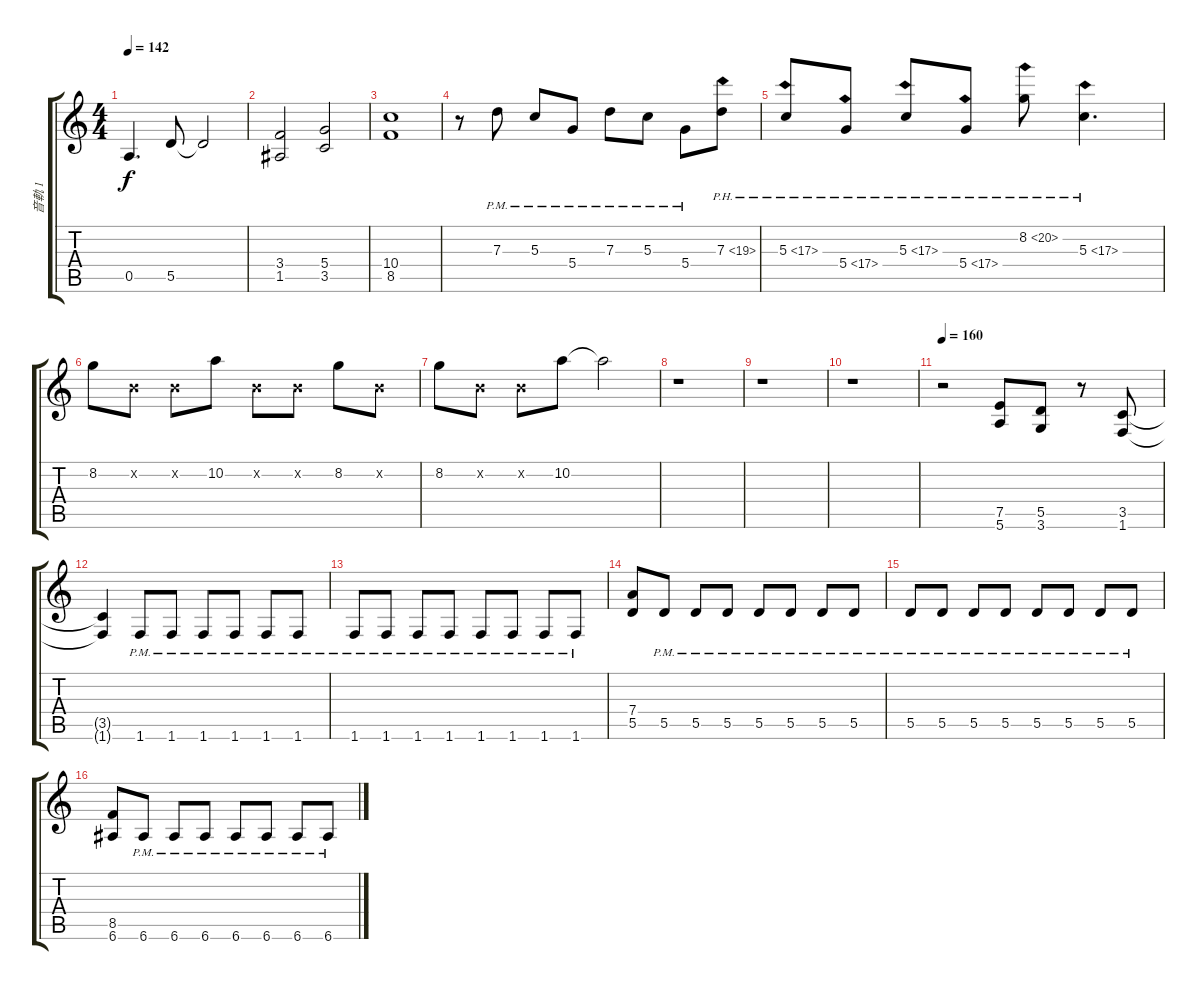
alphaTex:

\track ("音軌 1" "音軌 1") {instrument overdrivenguitar}
\staff {score tabs}
\tuning (E4 B3 G3 D3 A2 E2) {hide}
\ts (4 4)
\tempo 142
\clef g2
\ks c
0.5.4{d dy f} 5.5.8 5.5{t}.2 |
(3.4 1.5).2 (5.4 3.5).2 |
(10.4 8.5).1 |
r.8 7.3{pm}.8 5.3{pm}.8 5.4{pm}.8 7.3{pm}.8 5.3{pm}.8 5.4{pm}.8 7.3{ph 12}.8 |
5.3{ph 12}.8 5.4{ph 12}.8 5.3{ph 12}.8 5.4{ph 12}.8 8.2{ph 12}.8 5.3{ph 12}.4{d} |
8.2.8 0.2{x}.8 0.2{x}.8 10.2.8 0.2{x}.8 0.2{x}.8 8.2.8 0.2{x}.8 |
8.2.8 0.2{x}.8 0.2{x}.8 10.2.8 10.2{t}.2 |
r.1 |
r.1 |
r.1 |
\tempo 160
r.2 (7.5 5.6).8 (5.5 3.6).8 r.8 (3.5 1.6).8 |
(3.5{t} 1.6{t}).4 1.6{pm}.8 1.6{pm}.8 1.6{pm}.8 1.6{pm}.8 1.6{pm}.8 1.6{pm}.8 |
1.6{pm}.8 1.6{pm}.8 1.6{pm}.8 1.6{pm}.8 1.6{pm}.8 1.6{pm}.8 1.6{pm}.8 1.6{pm}.8 |
(7.4 5.5).8 5.5{pm}.8 5.5{pm}.8 5.5{pm}.8 5.5{pm}.8 5.5{pm}.8 5.5{pm}.8 5.5{pm}.8 |
5.5{pm}.8 5.5{pm}.8 5.5{pm}.8 5.5{pm}.8 5.5{pm}.8 5.5{pm}.8 5.5{pm}.8 5.5{pm}.8 |
(8.5 6.6).8 6.6{pm}.8 6.6{pm}.8 6.6{pm}.8 6.6{pm}.8 6.6{pm}.8 6.6{pm}.8 6.6{pm}.8
